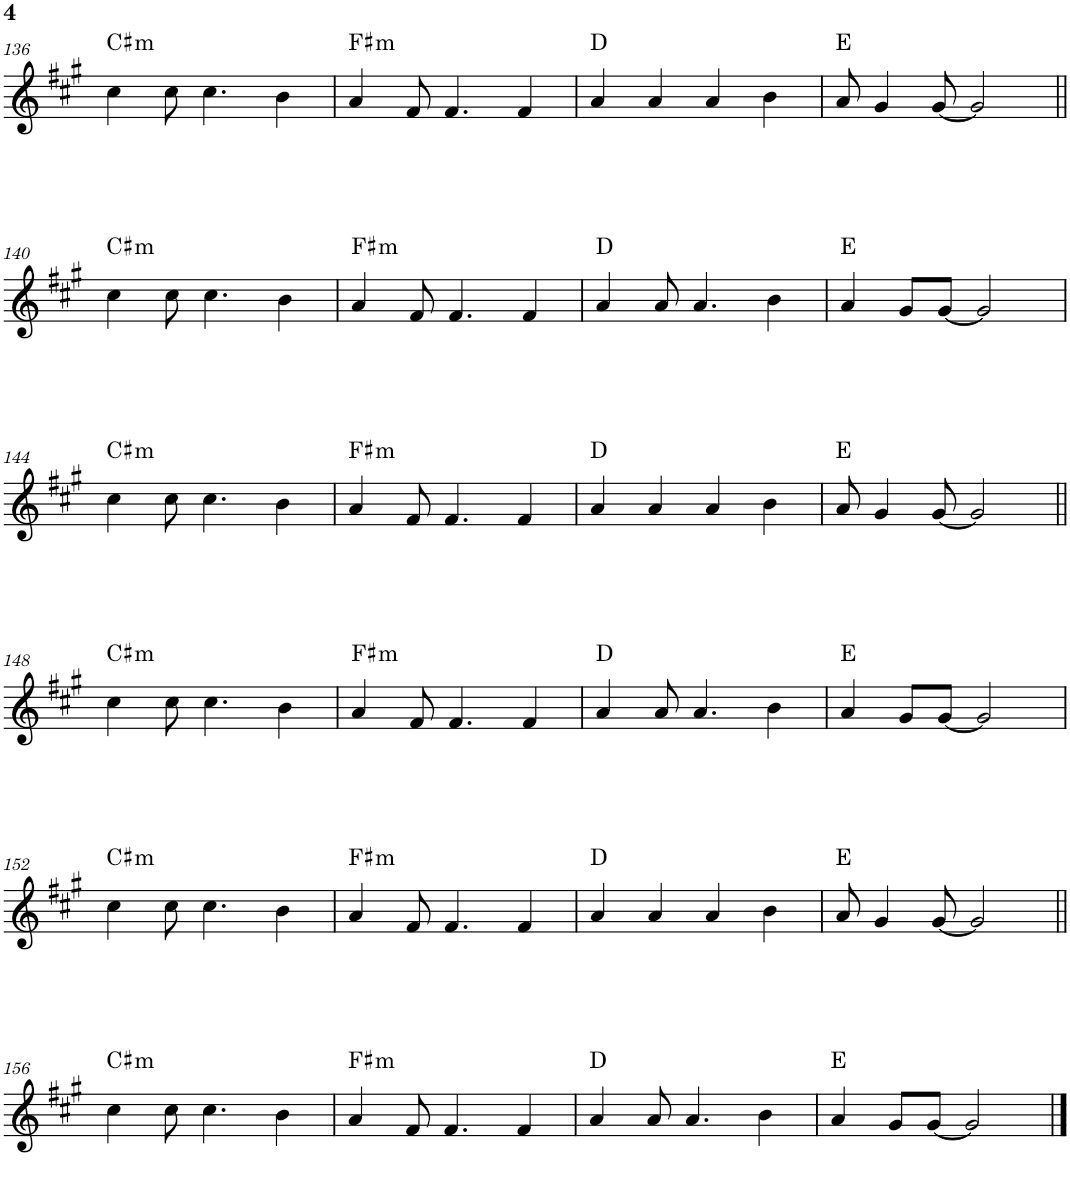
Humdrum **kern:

**kern	**harte
*part1	*part1
*staff1	*
*I"Piano	*
*I'Pno.	*
!!LO:PB:g=z
*clefG2	*
*k[f#c#g#]	*
*M4/4	*
=136	=136
!	!LO:H:kt=m
4cc#\	C#:min
8cc#\	.
4.cc#\	.
4b\	.
=137	=137
!	!LO:H:kt=m
4a/	F#:min
8f#/	.
4.f#/	.
4f#/	.
=138	=138
4a/	D:maj
4a/	.
4a/	.
4b\	.
=139	=139
8a/	E:maj
4g#/	.
[8g#/	.
2g#/]	.
!!LO:LB:g=z
=140||	=140||
!	!LO:H:kt=m
4cc#\	C#:min
8cc#\	.
4.cc#\	.
4b\	.
=141	=141
!	!LO:H:kt=m
4a/	F#:min
8f#/	.
4.f#/	.
4f#/	.
=142	=142
4a/	D:maj
8a/	.
4.a/	.
4b\	.
=143	=143
4a/	E:maj
8g#/L	.
[8g#/J	.
2g#/]	.
!!LO:LB:g=z
=144	=144
!	!LO:H:kt=m
4cc#\	C#:min
8cc#\	.
4.cc#\	.
4b\	.
=145	=145
!	!LO:H:kt=m
4a/	F#:min
8f#/	.
4.f#/	.
4f#/	.
=146	=146
4a/	D:maj
4a/	.
4a/	.
4b\	.
=147	=147
8a/	E:maj
4g#/	.
[8g#/	.
2g#/]	.
!!LO:LB:g=z
=148||	=148||
!	!LO:H:kt=m
4cc#\	C#:min
8cc#\	.
4.cc#\	.
4b\	.
=149	=149
!	!LO:H:kt=m
4a/	F#:min
8f#/	.
4.f#/	.
4f#/	.
=150	=150
4a/	D:maj
8a/	.
4.a/	.
4b\	.
=151	=151
4a/	E:maj
8g#/L	.
[8g#/J	.
2g#/]	.
!!LO:LB:g=z
=152	=152
!	!LO:H:kt=m
4cc#\	C#:min
8cc#\	.
4.cc#\	.
4b\	.
=153	=153
!	!LO:H:kt=m
4a/	F#:min
8f#/	.
4.f#/	.
4f#/	.
=154	=154
4a/	D:maj
4a/	.
4a/	.
4b\	.
=155	=155
8a/	E:maj
4g#/	.
[8g#/	.
2g#/]	.
!!LO:LB:g=z
=156||	=156||
!	!LO:H:kt=m
4cc#\	C#:min
8cc#\	.
4.cc#\	.
4b\	.
=157	=157
!	!LO:H:kt=m
4a/	F#:min
8f#/	.
4.f#/	.
4f#/	.
=158	=158
4a/	D:maj
8a/	.
4.a/	.
4b\	.
=159	=159
4a/	E:maj
8g#/L	.
[8g#/J	.
2g#/]	.
==	==
*-	*-
